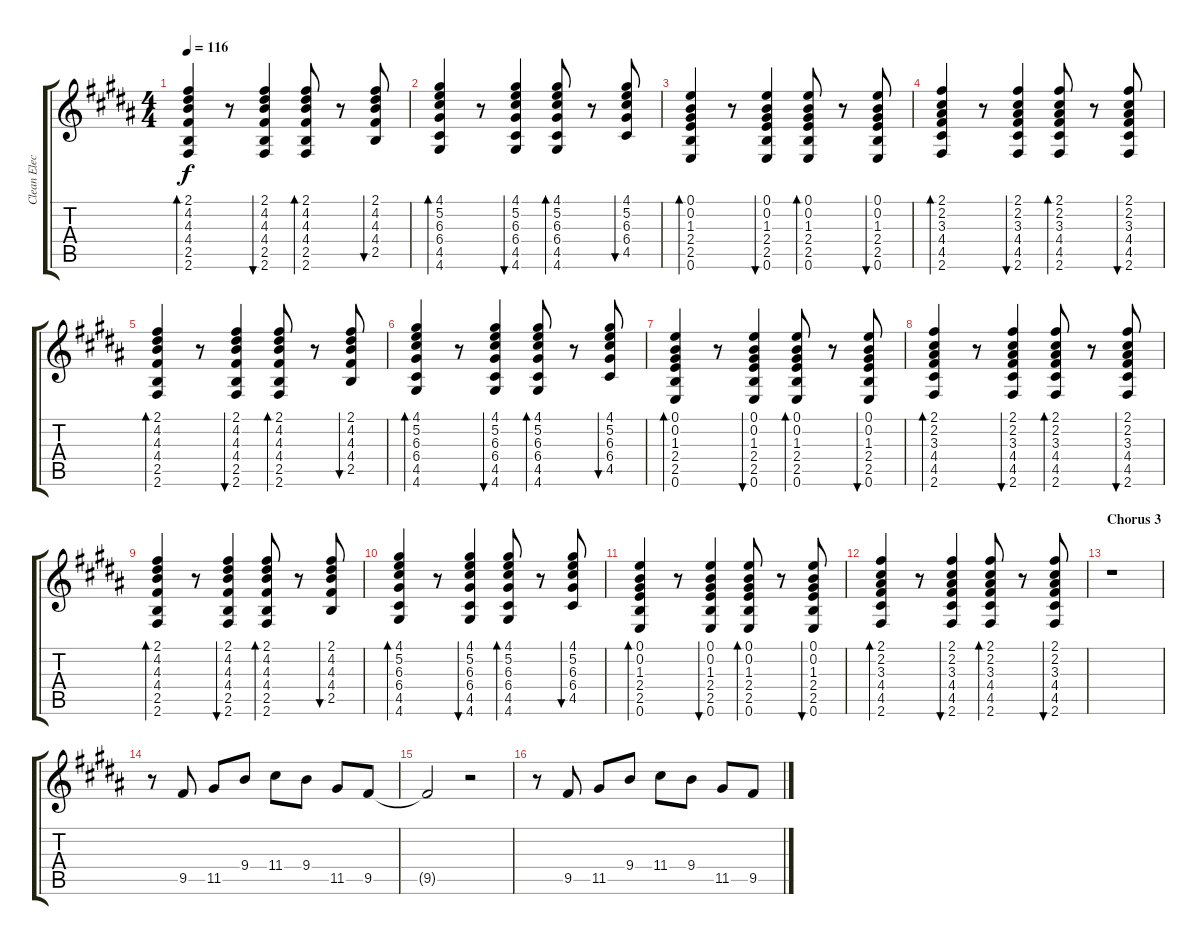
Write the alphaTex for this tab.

\track ("Clean Electric" "Clean Elec") {instrument electricguitarclean}
\staff {score tabs}
\tuning (E4 B3 G3 D3 A2 E2) {hide}
\ts (4 4)
\tempo 116
\clef g2
\ks b
(2.1 4.2 4.3 4.4 2.5 2.6).4{bd 60 dy f} r.8 (2.1 4.2 4.3 4.4 2.5 2.6).4{bu 60} (2.1 4.2 4.3 4.4 2.5 2.6).8{bd 60} r.8 (2.1 4.2 4.3 4.4 2.5).8{bu 60} |
(4.1 5.2 6.3 6.4 4.5 4.6).4{bd 60} r.8 (4.1 5.2 6.3 6.4 4.5 4.6).4{bu 60} (4.1 5.2 6.3 6.4 4.5 4.6).8{bd 60} r.8 (4.1 5.2 6.3 6.4 4.5).8{bu 60} |
(0.1 0.2 1.3 2.4 2.5 0.6).4{bd 60} r.8 (0.1 0.2 1.3 2.4 2.5 0.6).4{bu 60} (0.1 0.2 1.3 2.4 2.5 0.6).8{bd 60} r.8 (0.1 0.2 1.3 2.4 2.5 0.6).8{bu 60} |
(2.1 2.2 3.3 4.4 4.5 2.6).4{bd 60} r.8 (2.1 2.2 3.3 4.4 4.5 2.6).4{bu 60} (2.1 2.2 3.3 4.4 4.5 2.6).8{bd 60} r.8 (2.1 2.2 3.3 4.4 4.5 2.6).8{bu 60} |
(2.1 4.2 4.3 4.4 2.5 2.6).4{bd 60} r.8 (2.1 4.2 4.3 4.4 2.5 2.6).4{bu 60} (2.1 4.2 4.3 4.4 2.5 2.6).8{bd 60} r.8 (2.1 4.2 4.3 4.4 2.5).8{bu 60} |
(4.1 5.2 6.3 6.4 4.5 4.6).4{bd 60} r.8 (4.1 5.2 6.3 6.4 4.5 4.6).4{bu 60} (4.1 5.2 6.3 6.4 4.5 4.6).8{bd 60} r.8 (4.1 5.2 6.3 6.4 4.5).8{bu 60} |
(0.1 0.2 1.3 2.4 2.5 0.6).4{bd 60} r.8 (0.1 0.2 1.3 2.4 2.5 0.6).4{bu 60} (0.1 0.2 1.3 2.4 2.5 0.6).8{bd 60} r.8 (0.1 0.2 1.3 2.4 2.5 0.6).8{bu 60} |
(2.1 2.2 3.3 4.4 4.5 2.6).4{bd 60} r.8 (2.1 2.2 3.3 4.4 4.5 2.6).4{bu 60} (2.1 2.2 3.3 4.4 4.5 2.6).8{bd 60} r.8 (2.1 2.2 3.3 4.4 4.5 2.6).8{bu 60} |
(2.1 4.2 4.3 4.4 2.5 2.6).4{bd 60} r.8 (2.1 4.2 4.3 4.4 2.5 2.6).4{bu 60} (2.1 4.2 4.3 4.4 2.5 2.6).8{bd 60} r.8 (2.1 4.2 4.3 4.4 2.5).8{bu 60} |
(4.1 5.2 6.3 6.4 4.5 4.6).4{bd 60} r.8 (4.1 5.2 6.3 6.4 4.5 4.6).4{bu 60} (4.1 5.2 6.3 6.4 4.5 4.6).8{bd 60} r.8 (4.1 5.2 6.3 6.4 4.5).8{bu 60} |
(0.1 0.2 1.3 2.4 2.5 0.6).4{bd 60} r.8 (0.1 0.2 1.3 2.4 2.5 0.6).4{bu 60} (0.1 0.2 1.3 2.4 2.5 0.6).8{bd 60} r.8 (0.1 0.2 1.3 2.4 2.5 0.6).8{bu 60} |
(2.1 2.2 3.3 4.4 4.5 2.6).4{bd 60} r.8 (2.1 2.2 3.3 4.4 4.5 2.6).4{bu 60} (2.1 2.2 3.3 4.4 4.5 2.6).8{bd 60} r.8 (2.1 2.2 3.3 4.4 4.5 2.6).8{bu 60} |
\section ("" "Chorus 3")
r.1 |
r.8 9.5.8{volume 12 instrument electricguitarclean} 11.5.8 9.4.8 11.4.8 9.4.8 11.5.8 9.5.8 |
9.5{t}.2 r.2 |
r.8 9.5.8 11.5.8 9.4.8 11.4.8 9.4.8 11.5.8 9.5.8
